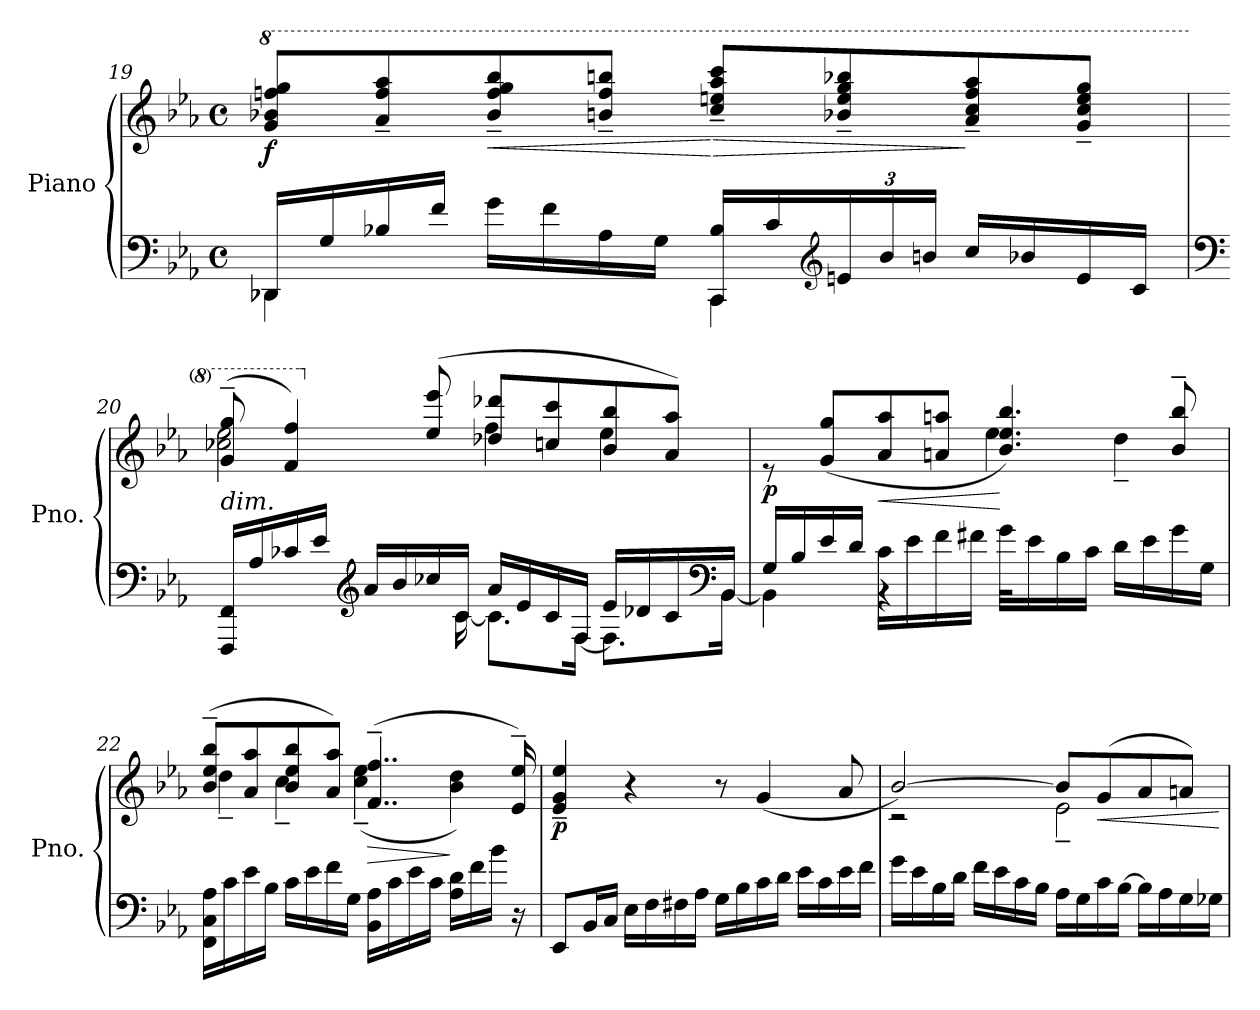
**kern	**kern	**dynam
*part1	*part1	*part1
*staff2	*staff1	*staff1/2
*I"Piano	*	*
*I'Pno.	*	*
!!LO:LB:g=z
*clefF4	*clefG2	*
*k[b-e-a-]	*k[b-e-a-]	*
*M4/4	*M4/4	*
*met(c)	*met(c)	*
=19	=19	=19
*^	*	*
*	*	*8va	*
!	!	!	!LO:DY:b
16DD-X/LL	4DD-\	8gg/ 8bb-X/ 8fffn/ 8ggg/L	f
16G/	.	.	.
16B-X/	.	8aa-/~ 8fff/~ 8aaa-/~	.
16f/JJ	.	.	.
!	!	!	!LO:HP:b
16g\LL	4ryy	8bb-/~ 8fff/~ 8ggg/~ 8bbb-/~	<
16f\	.	.	.
16A-\	.	8bbn/~ 8fff/~ 8bbbn/~J	.
16G\JJ	.	.	.
!	!	!	!LO:HP:n=1:b
16CC/ 16B-/LL	4CC\	8ccc/~ 8eeen/~ 8aaa-/~ 8cccc/~L	[ >
16c/	.	.	.
*clefG2	*	*	*
*Xbrackettup	*	*	*
24en/	.	8bb-X/~ 8eee/~ 8ggg/~ 8bbb-X/~	.
24b-/	.	.	.
24bn/JJ	.	.	.
16cc/LL	4ryy	8aa-/~ 8ccc/~ 8fff/~ 8aaa-/~	]
16b-X/	.	.	.
16e/	.	8gg/~ 8ccc/~ 8eee/~ 8ggg/~J	.
16c/JJ	.	.	.
=20	=20	=20	=20
*clefF4	*	*	*
*	*	*^	*
!LO:TX:a:i:t=dim.	!	!	!	!
16FFF/ 16FF/LL	4ryy	(>8gg/~ 8ggg/~	2ccc-X\ 2eee-\	.
16A-/	.	.	.	.
16c-X/	.	4ff/ 4fff/)	.	.
16e-/JJ	.	.	.	.
*clefG2	*	*	*	*
16a-/LL	8.ryy	.	.	.
16b-/	.	.	.	.
*	*	*X8va	*	*
16cc-X/	.	(>8ee-/ 8eee-/	.	.
16c-/JJ	[16c-\	.	.	.
16a-/LL	8.c-\L]	8dd-X/ 8ddd-X/L	4ff\	.
16e-/	.	.	.	.
16c-/	.	8ccn/ 8ccc/	.	.
16F/JJ	[16F\Jk	.	.	.
16e-/LL	8.F\L]	8b-/ 8bb-/	4ee-\	.
16d-X/	.	.	.	.
16c-/	.	8a-/ 8aa-/J)	.	.
*clefF4	*	*	*	*
16BB-/JJ	[16BB-\Jk	.	.	.
!!LO:PB:g=z	!!
=21	=21	=21	=21	=21
!	!	!	!	!LO:DY:b
16G/LL	4BB-\]	8re	2ryy	p
16B-/	.	.	.	.
16e-/	.	(>8g/ 8gg/L	.	.
16d/JJ	.	.	.	.
!	!	!	!	!LO:HP:b
16c\LL	4rBB	8a-/ 8aa-/	.	<
16e-\	.	.	.	.
16f\	.	8an/ 8aan/J	.	.
16f#X\JJ	.	.	.	.
16g\LL	2rBB	4.b-/ 4.ee-/ 4.bb-/)	4ee-\	[
16e-\	.	.	.	.
16B-\	.	.	.	.
16c\JJ	.	.	.	.
16d\LL	.	.	4dd~\	.
16e-\	.	.	.	.
16g\	.	8b-/~ 8bb-/~	.	.
16G\JJ	.	.	.	.
*v	*v	*	*	*
=22	=22	=22	=22
16FF\ 16C\ 16A-\LL	(>8b-/~ 8ee-/~ 8bb-/~L	4dd~\	.
16c\	.	.	.
16e-\	8a-/ 8aa-/	.	.
16B-\JJ	.	.	.
16c\LL	8b-/ 8ee-/ 8bb-/	4cc~\	.
16e-\	.	.	.
16f\	8a-/ 8aa-/J)	.	.
16G\JJ	.	.	.
!	!	!	!LO:HP:b
16BB-\ 16A-\LL	(>4..f/~ 4..ff/~	(>4cc\~ 4ee-\~	>
16c\	.	.	.
16e-\	.	.	.
16c\JJ	.	.	.
16A-\ 16d\LL	.	4b-\ 4dd\)	]
16f\	.	.	.
16b-\JJ	.	.	.
16r	16e-/~ 16ee-/~)	.	.
*	*v	*v	*
!!LO:PB:g=z
=23	=23	=23
!	!	!LO:DY:b
8EE-/L	4e-/~ 4g/~ 4ee-/~	p
16BB-/L	.	.
16C/JJ	.	.
16E-\LL	4r	.
16F\	.	.
16F#X\	.	.
16A-\JJ	.	.
16G\LL	8r	.
16B-\	.	.
16c\	(>4g/	.
16d\JJ	.	.
16e-\LL	.	.
16c\	.	.
16e-\	8a-/	.
16f\JJ	.	.
=24	=24	=24
*	*^	*
16g\LL	[2b-/)	2r	.
16e-\	.	.	.
16B-\	.	.	.
16d\JJ	.	.	.
16f\LL	.	.	.
16e-\	.	.	.
16c\	.	.	.
16B-\JJ	.	.	.
16A-\LL	8b-/L]	2e-~\	.
16G\	.	.	.
!	!	!	!LO:HP:b
16c\	(>8g/	.	<
[16B-\JJ	.	.	.
16B-\LL]	8a-/	.	.
16A-\	.	.	.
16G\	8an/J)	.	.
16G-X\JJ	.	.	.
*	*v	*v	*
.	.	[
=	=	=
*-	*-	*-
